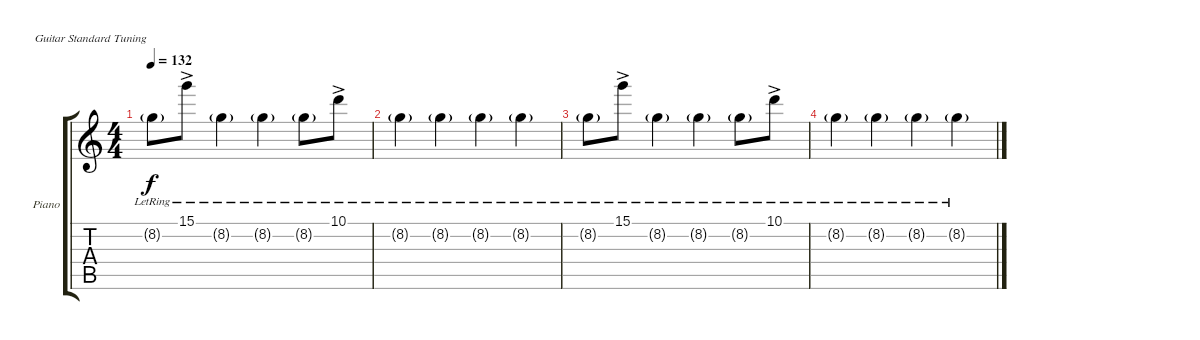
\defaultSystemsLayout 4
\bracketExtendMode groupsimilarinstruments
\firstSystemTrackNameOrientation horizontal
\otherSystemsTrackNameOrientation horizontal
\track ("Piano" "Piano") {instrument electricguitarclean}
\staff {score tabs}
\tuning (E4 B3 G3 D3 A2 E2)
\ts (4 4)
\tempo 132
\clef g2
\ks c
8.2{g lr}.8{dy f} 15.1{ac lr}.8 8.2{g lr}.4 8.2{g lr}.4 8.2{g lr}.8 10.1{ac lr}.8 |
8.2{g lr}.4 8.2{g lr}.4 8.2{g lr}.4 8.2{g lr}.4 |
8.2{g lr}.8 15.1{ac lr}.8 8.2{g lr}.4 8.2{g lr}.4 8.2{g lr}.8 10.1{ac lr}.8 |
8.2{g lr}.4 8.2{g lr}.4 8.2{g lr}.4 8.2{g lr}.4
